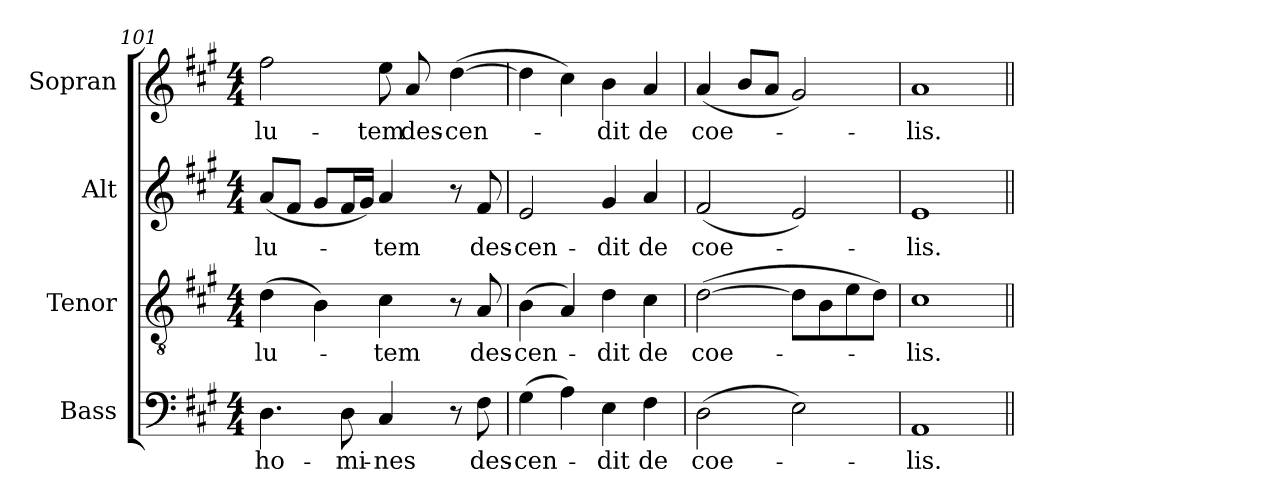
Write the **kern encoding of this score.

**kern	**text	**kern	**text	**kern	**text	**kern	**text
*part4	*part4	*part3	*part3	*part2	*part2	*part1	*part1
*staff4	*staff4	*staff3	*staff3	*staff2	*staff2	*staff1	*staff1
*I"Bass	*	*I"Tenor	*	*I"Alt	*	*I"Sopran	*
*I'B.	*	*I'T.	*	*I'A.	*	*I'S.	*
*clefF4	*	*clefGv2	*	*clefG2	*	*clefG2	*
*k[f#c#g#]	*	*k[f#c#g#]	*	*k[f#c#g#]	*	*k[f#c#g#]	*
*A:	*	*A:	*	*A:	*	*A:	*
*M4/4	*	*M4/4	*	*M4/4	*	*M4/4	*
=101	=101	=101	=101	=101	=101	=101	=101
!	!LO:LY:b	!	!LO:LY:b	!	!LO:LY:b	!	!LO:LY:b
4.D\	ho-	(>4d\	-lu-	(<8a/L	-lu-	2ff#\	-lu-
.	.	.	.	8f#/J	.	.	.
.	.	4B\)	.	8g#/L	.	.	.
!	!LO:LY:b	!	!	!	!	!	!
8D\	-mi-	.	.	16f#/L	.	.	.
.	.	.	.	16g#/JJ)	.	.	.
!	!LO:LY:b	!	!LO:LY:b	!	!LO:LY:b	!	!LO:LY:b
4C#/	-nes	4c#\	-tem	4a/	-tem	8ee\	-tem
!	!	!	!	!	!	!	!LO:LY:b
.	.	.	.	.	.	8a/	des-
!	!	!	!	!	!	!	!LO:LY:b
8r	.	8r	.	8r	.	(>[4dd\	-cen-
!	!LO:LY:b	!	!LO:LY:b	!	!LO:LY:b	!	!
8F#\	des-	8A/	des-	8f#/	des-	.	.
=102	=102	=102	=102	=102	=102	=102	=102
!	!LO:LY:b	!	!LO:LY:b	!	!LO:LY:b	!	!
(>4G#\	-cen-	(>4B\	-cen-	2e/	-cen-	4dd\]	.
4A\)	.	4A/)	.	.	.	4cc#\)	.
!	!LO:LY:b	!	!LO:LY:b	!	!LO:LY:b	!	!LO:LY:b
4E\	-dit	4d\	-dit	4g#/	-dit	4b\	-dit
!	!LO:LY:b	!	!LO:LY:b	!	!LO:LY:b	!	!LO:LY:b
4F#\	de	4c#\	de	4a/	de	4a/	de
=103	=103	=103	=103	=103	=103	=103	=103
!	!LO:LY:b	!	!LO:LY:b	!	!LO:LY:b	!	!LO:LY:b
(>2D\	coe-	(>[2d\	coe-	(<2f#/	coe-	(<4a/	coe-
.	.	.	.	.	.	8b/L	.
.	.	.	.	.	.	8a/J	.
2E\)	.	8d\L]	.	2e/)	.	2g#/)	.
.	.	8B\	.	.	.	.	.
.	.	8e\	.	.	.	.	.
.	.	8d\J)	.	.	.	.	.
!!LO:PB:g=z
=104	=104	=104	=104	=104	=104	=104	=104
!	!LO:LY:b	!	!LO:LY:b	!	!LO:LY:b	!	!LO:LY:b
1AA	-lis.	1c#	-lis.	1e	-lis.	1a	-lis.
=||	=||	=||	=||	=||	=||	=||	=||
*-	*-	*-	*-	*-	*-	*-	*-
